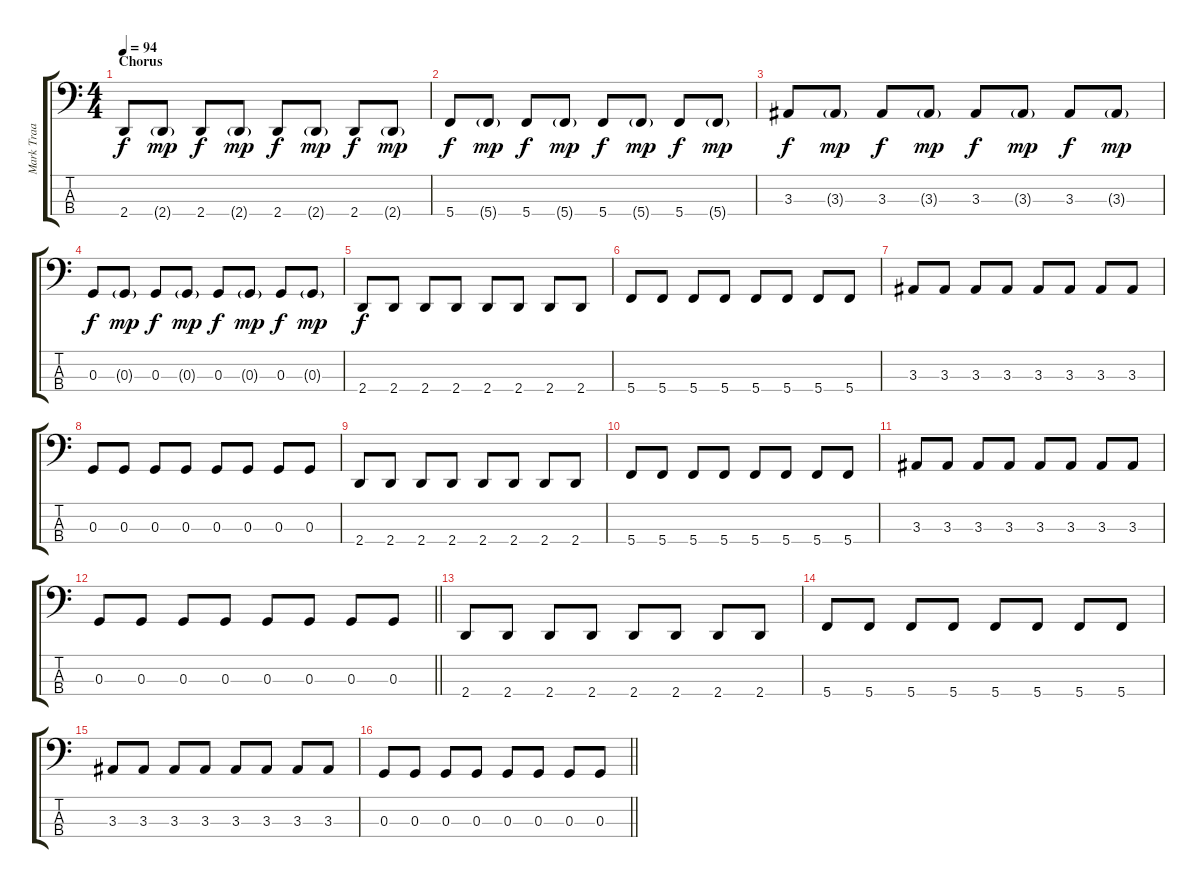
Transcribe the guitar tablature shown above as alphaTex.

\track ("Mark Traa Daniels" "Mark Traa ") {instrument electricbassfinger}
\staff {score tabs}
\tuning (F2 C2 G1 C1) {hide}
\ts (4 4)
\section ("" "Chorus")
\tempo 94
\clef f4
\ks c
2.4.8{dy f} 2.4{g}.8{dy mp} 2.4.8{dy f} 2.4{g}.8{dy mp} 2.4.8{dy f} 2.4{g}.8{dy mp} 2.4.8{dy f} 2.4{g}.8{dy mp} |
5.4.8{dy f} 5.4{g}.8{dy mp} 5.4.8{dy f} 5.4{g}.8{dy mp} 5.4.8{dy f} 5.4{g}.8{dy mp} 5.4.8{dy f} 5.4{g}.8{dy mp} |
3.3.8{dy f} 3.3{g}.8{dy mp} 3.3.8{dy f} 3.3{g}.8{dy mp} 3.3.8{dy f} 3.3{g}.8{dy mp} 3.3.8{dy f} 3.3{g}.8{dy mp} |
0.3.8{dy f} 0.3{g}.8{dy mp} 0.3.8{dy f} 0.3{g}.8{dy mp} 0.3.8{dy f} 0.3{g}.8{dy mp} 0.3.8{dy f} 0.3{g}.8{dy mp} |
2.4.8{dy f} 2.4.8 2.4.8 2.4.8 2.4.8 2.4.8 2.4.8 2.4.8 |
5.4.8 5.4.8 5.4.8 5.4.8 5.4.8 5.4.8 5.4.8 5.4.8 |
3.3.8 3.3.8 3.3.8 3.3.8 3.3.8 3.3.8 3.3.8 3.3.8 |
0.3.8 0.3.8 0.3.8 0.3.8 0.3.8 0.3.8 0.3.8 0.3.8 |
2.4.8 2.4.8 2.4.8 2.4.8 2.4.8 2.4.8 2.4.8 2.4.8 |
5.4.8 5.4.8 5.4.8 5.4.8 5.4.8 5.4.8 5.4.8 5.4.8 |
3.3.8 3.3.8 3.3.8 3.3.8 3.3.8 3.3.8 3.3.8 3.3.8 |
\barLineRight lightlight
0.3.8 0.3.8 0.3.8 0.3.8 0.3.8 0.3.8 0.3.8 0.3.8 |
2.4.8 2.4.8 2.4.8 2.4.8 2.4.8 2.4.8 2.4.8 2.4.8 |
5.4.8 5.4.8 5.4.8 5.4.8 5.4.8 5.4.8 5.4.8 5.4.8 |
3.3.8 3.3.8 3.3.8 3.3.8 3.3.8 3.3.8 3.3.8 3.3.8 |
\barLineRight lightlight
0.3.8 0.3.8 0.3.8 0.3.8 0.3.8 0.3.8 0.3.8 0.3.8
